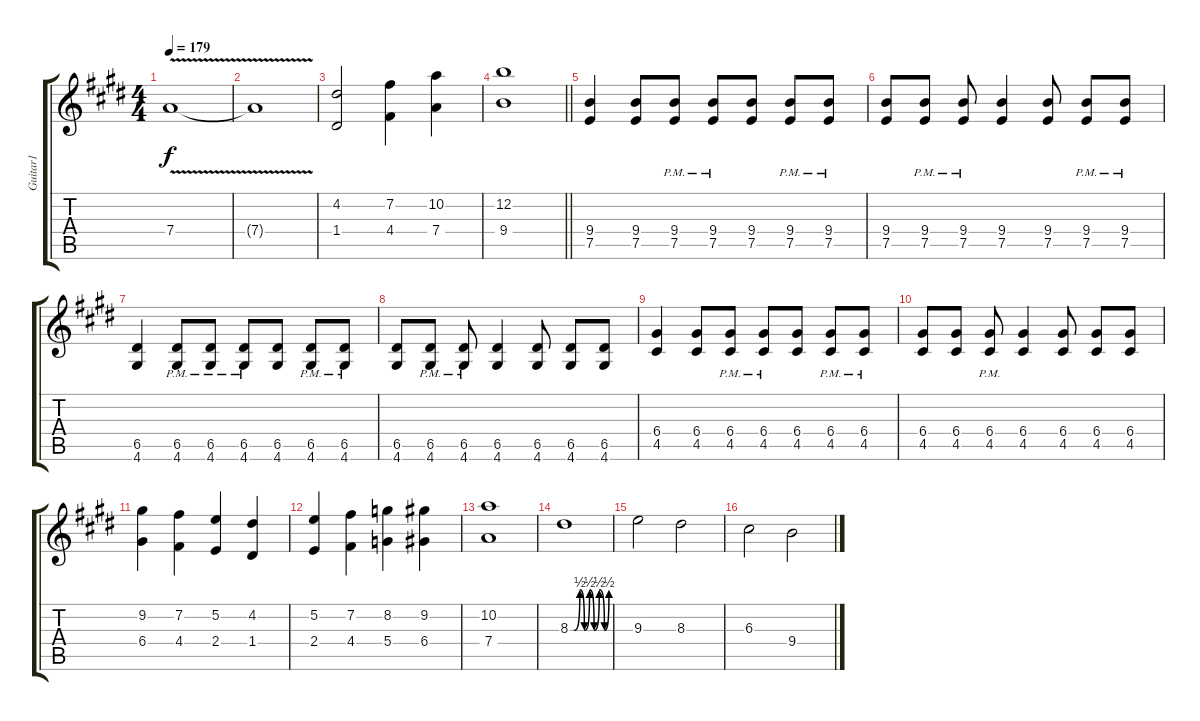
\track ("Guitar1" "Guitar1") {instrument distortionguitar}
\staff {score tabs}
\tuning (E4 B3 G3 D3 A2 E2) {hide}
\ts (4 4)
\tempo 179
\clef g2
\ks e
7.4{v}.1{dy f} |
7.4{t}.1 |
(4.2 1.4).2 (7.2 4.4).4 (10.2 7.4).4 |
\barLineRight lightlight
(12.2 9.4).1 |
(9.4 7.5).4 (9.4 7.5).8 (9.4{pm} 7.5{pm}).8 (9.4{pm} 7.5{pm}).8 (9.4 7.5).8 (9.4{pm} 7.5{pm}).8 (9.4{pm} 7.5{pm}).8 |
(9.4 7.5).8 (9.4{pm} 7.5{pm}).8 (9.4{pm} 7.5{pm}).8 (9.4 7.5).4 (9.4 7.5).8 (9.4{pm} 7.5{pm}).8 (9.4{pm} 7.5{pm}).8 |
(6.5 4.6).4 (6.5{pm} 4.6{pm}).8 (6.5{pm} 4.6{pm}).8 (6.5{pm} 4.6{pm}).8 (6.5 4.6).8 (6.5{pm} 4.6{pm}).8 (6.5{pm} 4.6{pm}).8 |
(6.5 4.6).8 (6.5{pm} 4.6{pm}).8 (6.5{pm} 4.6{pm}).8 (6.5 4.6).4 (6.5 4.6).8 (6.5 4.6).8 (6.5 4.6).8 |
(6.4 4.5).4 (6.4 4.5).8 (6.4{pm} 4.5{pm}).8 (6.4{pm} 4.5{pm}).8 (6.4 4.5).8 (6.4{pm} 4.5{pm}).8 (6.4{pm} 4.5{pm}).8 |
(6.4 4.5).8 (6.4 4.5).8 (6.4{pm} 4.5{pm}).8 (6.4 4.5).4 (6.4 4.5).8 (6.4 4.5).8 (6.4 4.5).8 |
(9.2 6.4).4 (7.2 4.4).4 (5.2 2.4).4 (4.2 1.4).4 |
(5.2 2.4).4 (7.2 4.4).4 (8.2 5.4).4 (9.2 6.4).4 |
(10.2 7.4).1 |
8.3{be (custom 0 0 6 0 15 2 22 0 30 2 37 0 45 2 53 0 60 2)}.1 |
9.3.2 8.3.2 |
6.3.2 9.4.2
